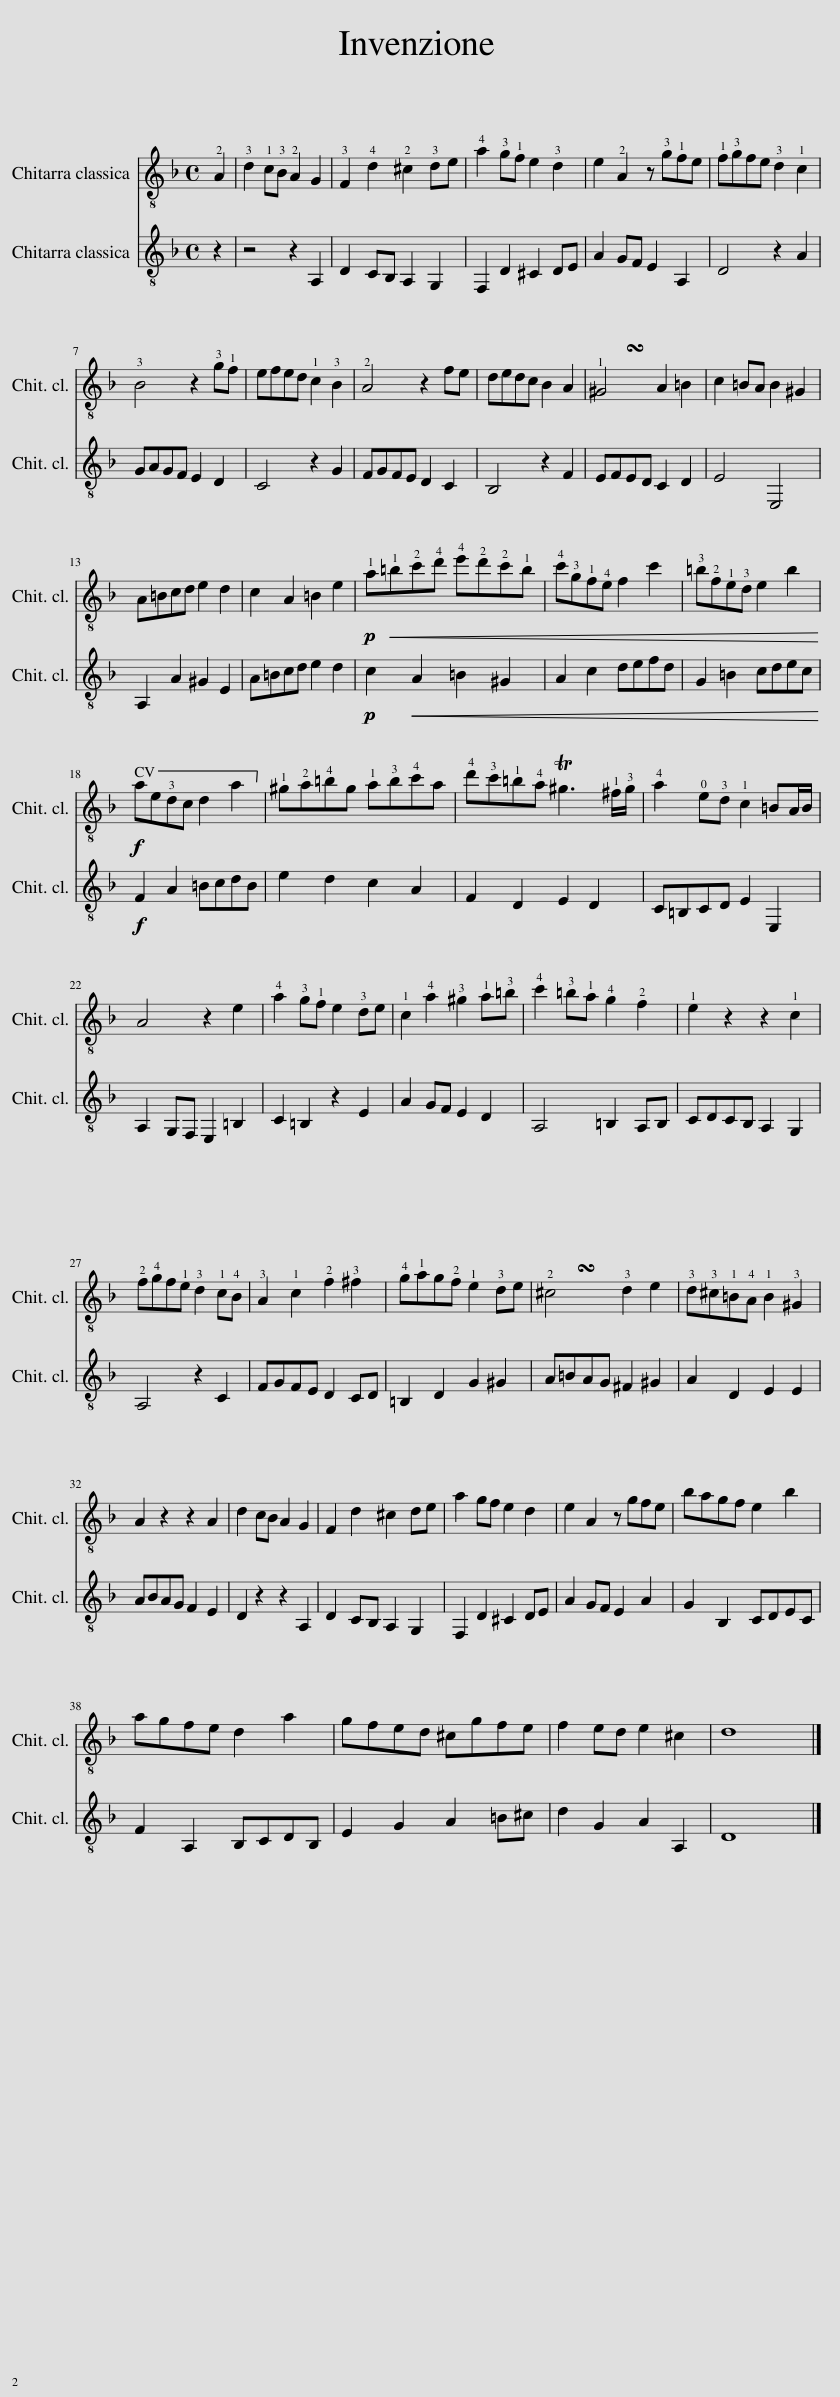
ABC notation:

X:1
%%score 1 2
L:1/8
M:4/4
I:linebreak $
K:F
V:1 treble-8
V:2 treble-8
V:1
 !2!A2 | !3!d2 !1!c!3!B !2!A2 G2 | !3!F2 !4!d2 !2!^c2 !3!de | !4!a2 !3!g!1!f e2 !3!d2 | e2 !2!A2 z !3!g!1!fe | %5
 !1!f!3!gfe !3!d2 !1!c2 |$ !3!B4 z2 !3!g!1!f | efed !1!c2 !3!B2 | !2!A4 z2 fe | dedc B2 A2 | %10
 !1!^G4 !turn!A2 =B2 | c2 =BA B2 ^G2 |$ A=Bcd e2 d2 | c2 A2 =B2 e2 |!p! !1!a!<(!!1!=b!2!c'!4!d' !4!e'!2!d'!2!c'!1!b!<)! | %15
 !4!c'!3!g!1!f!4!e f2 c'2 | !3!=b!2!f!1!e!3!d e2 b2 |$!f! ae!3!dc d2 a2 | !1!^g!2!a!4!=bg !1!a!3!b!4!c'a | !4!d'!3!c'!1!=b!4!a T^g3 !1!^f/!3!g/ | %20
 !4!a2 !0!e!3!d !1!c2 =BA/B/ |$ A4 z2 e2 | !4!a2 !3!g!1!f e2 !3!de | !1!c2 !4!a2 !3!^g2 !1!a!3!=b | !4!c'2 !3!=b!1!a !4!g2 !2!f2 | %25
 !1!e2 z2 z2 !1!c2 |$ !2!f!4!gf!1!e !3!d2 !1!c!4!B | !3!A2 !1!c2 !2!f2 !3!^f2 | !4!g!1!ag!2!f !1!e2 !3!de | !2!^c4 !turn!!3!d2 e2 | %30
 !3!d!3!^c!1!=B!4!A !1!B2 !3!^G2 |$ A2 z2 z2 A2 | d2 cB A2 G2 | F2 d2 ^c2 de | a2 gf e2 d2 | %35
 e2 A2 z gfe | bagf e2 b2 |$ agfe d2 a2 | gfed ^cgfe | f2 ed e2 ^c2 | %40
 d8 |] %41
V:2
 z2 | z4 z2 A,2 | D2 CB, A,2 G,2 | F,2 D2 ^C2 DE | A2 GF E2 A,2 | %5
 D4 z2 A2 |$ GAGF E2 D2 | C4 z2 G2 | FGFE D2 C2 | B,4 z2 F2 | %10
 EFED C2 D2 | E4 E,4 |$ A,2 A2 ^G2 E2 | A=Bcd e2 d2 |!p! c2!<(! A2 =B2 ^G2!<)! | %15
 A2 c2 defd | G2 =B2 cdec |$!f! F2 A2 =BcdB | e2 d2 c2 A2 | F2 D2 E2 D2 | %20
 C=B,CD E2 E,2 |$ A,2 G,F, E,2 =B,2 | C2 =B,2 z2 E2 | A2 GF E2 D2 | A,4 =B,2 A,B, | %25
 CDCB, A,2 G,2 |$ A,4 z2 C2 | FGFE D2 CD | =B,2 D2 G2 ^G2 | A=BAG ^F2 ^G2 | %30
 A2 D2 E2 E2 |$ ABAG F2 E2 | D2 z2 z2 A,2 | D2 CB, A,2 G,2 | F,2 D2 ^C2 DE | %35
 A2 GF E2 A2 | G2 B,2 CDEC |$ F2 A,2 B,CDB, | E2 G2 A2 =B^c | d2 G2 A2 A,2 | %40
 D8 |] %41
